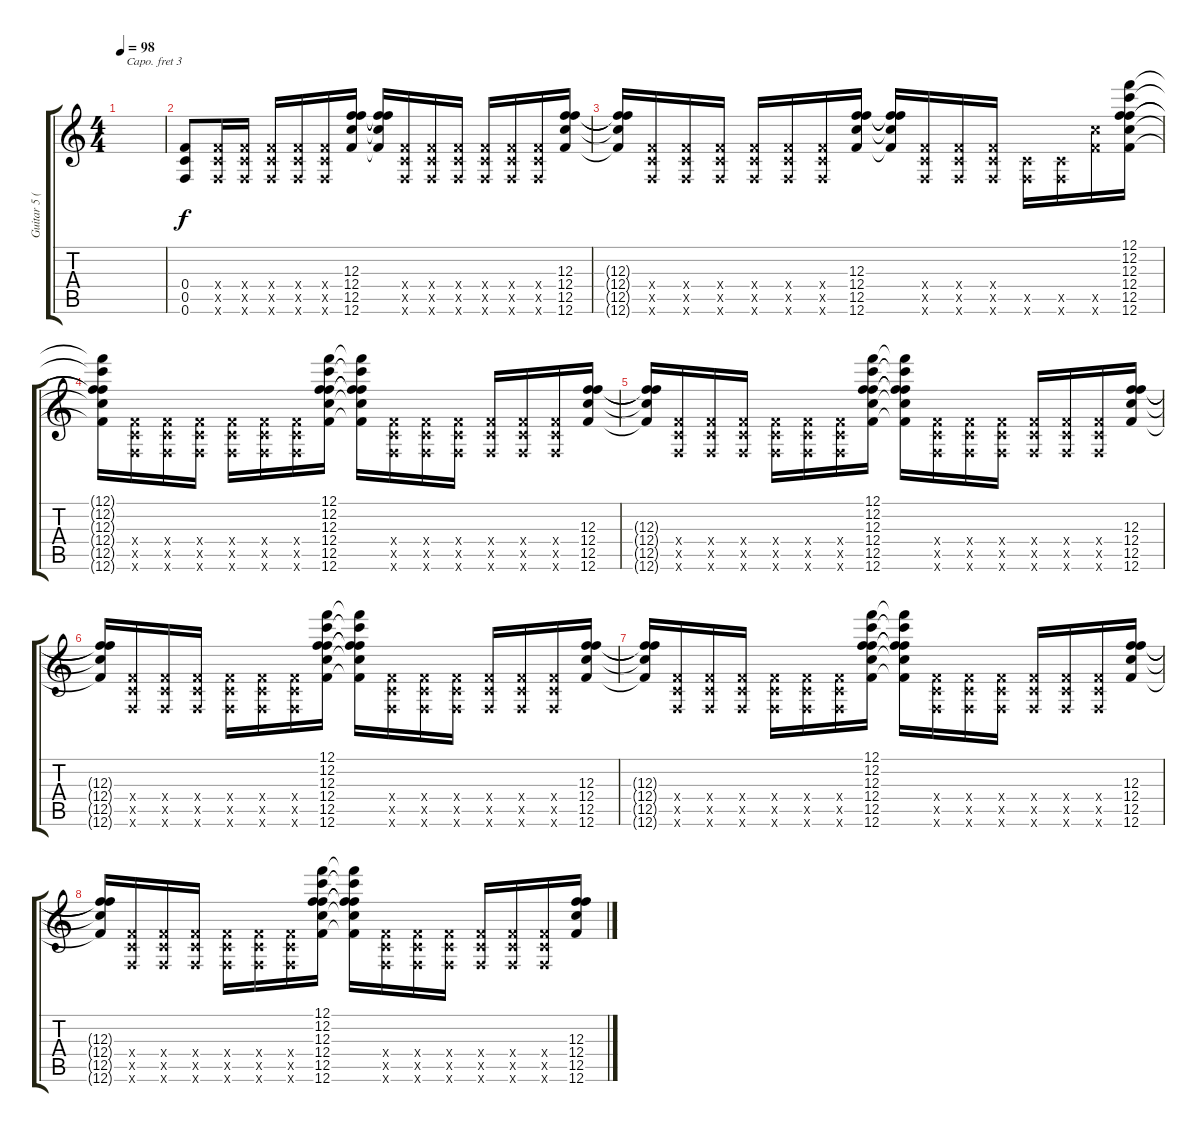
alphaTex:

\track ("Guitar 5 (acous.)" "Guitar 5 (") {instrument acousticguitarsteel}
\staff {score tabs}
\capo 3
\tuning (D4 A3 D3 D3 A2 D2) {hide}
\ts (4 4)
\tempo 98
\clef g2
\ks c
|
(0.4 0.5 0.6).8 (0.4{x} 0.5{x} 0.6{x}).16 (0.4{x} 0.5{x} 0.6{x}).16 (0.4{x} 0.5{x} 0.6{x}).16 (0.4{x} 0.5{x} 0.6{x}).16 (0.4{x} 0.5{x} 0.6{x}).16 (12.3 12.4 12.5 12.6).16 (12.3{t} 12.4{t} 12.5{t} 12.6{t}).16 (0.4{x} 0.5{x} 0.6{x}).16 (0.4{x} 0.5{x} 0.6{x}).16 (0.4{x} 0.5{x} 0.6{x}).16 (0.4{x} 0.5{x} 0.6{x}).16 (0.4{x} 0.5{x} 0.6{x}).16 (0.4{x} 0.5{x} 0.6{x}).16 (12.3 12.4 12.5 12.6).16 |
(12.3{t} 12.4{t} 12.5{t} 12.6{t}).16 (0.4{x} 0.5{x} 0.6{x}).16 (0.4{x} 0.5{x} 0.6{x}).16 (0.4{x} 0.5{x} 0.6{x}).16 (0.4{x} 0.5{x} 0.6{x}).16 (0.4{x} 0.5{x} 0.6{x}).16 (0.4{x} 0.5{x} 0.6{x}).16 (12.3 12.4 12.5 12.6).16 (12.3{t} 12.4{t} 12.5{t} 12.6{t}).16 (0.4{x} 0.5{x} 0.6{x}).16 (0.4{x} 0.5{x} 0.6{x}).16 (0.4{x} 0.5{x} 0.6{x}).16 (0.5{x} 0.6{x}).16 (0.5{x} 0.6{x}).16 (12.5{x} 12.6{x}).16 (12.1 12.2 12.3 12.4 12.5 12.6).16 |
(12.1{t} 12.2{t} 12.3{t} 12.4{t} 12.5{t} 12.6{t}).16 (0.4{x} 0.5{x} 0.6{x}).16 (0.4{x} 0.5{x} 0.6{x}).16 (0.4{x} 0.5{x} 0.6{x}).16 (0.4{x} 0.5{x} 0.6{x}).16 (0.4{x} 0.5{x} 0.6{x}).16 (0.4{x} 0.5{x} 0.6{x}).16 (12.1 12.2 12.3 12.4 12.5 12.6).16 (12.1{t} 12.2{t} 12.3{t} 12.4{t} 12.5{t} 12.6{t}).16 (0.4{x} 0.5{x} 0.6{x}).16 (0.4{x} 0.5{x} 0.6{x}).16 (0.4{x} 0.5{x} 0.6{x}).16 (0.4{x} 0.5{x} 0.6{x}).16 (0.4{x} 0.5{x} 0.6{x}).16 (0.4{x} 0.5{x} 0.6{x}).16 (12.3 12.4 12.5 12.6).16 |
(12.3{t} 12.4{t} 12.5{t} 12.6{t}).16 (0.4{x} 0.5{x} 0.6{x}).16 (0.4{x} 0.5{x} 0.6{x}).16 (0.4{x} 0.5{x} 0.6{x}).16 (0.4{x} 0.5{x} 0.6{x}).16 (0.4{x} 0.5{x} 0.6{x}).16 (0.4{x} 0.5{x} 0.6{x}).16 (12.1 12.2 12.3 12.4 12.5 12.6).16 (12.1{t} 12.2{t} 12.3{t} 12.4{t} 12.5{t} 12.6{t}).16 (0.4{x} 0.5{x} 0.6{x}).16 (0.4{x} 0.5{x} 0.6{x}).16 (0.4{x} 0.5{x} 0.6{x}).16 (0.4{x} 0.5{x} 0.6{x}).16 (0.4{x} 0.5{x} 0.6{x}).16 (0.4{x} 0.5{x} 0.6{x}).16 (12.3 12.4 12.5 12.6).16 |
(12.3{t} 12.4{t} 12.5{t} 12.6{t}).16 (0.4{x} 0.5{x} 0.6{x}).16 (0.4{x} 0.5{x} 0.6{x}).16 (0.4{x} 0.5{x} 0.6{x}).16 (0.4{x} 0.5{x} 0.6{x}).16 (0.4{x} 0.5{x} 0.6{x}).16 (0.4{x} 0.5{x} 0.6{x}).16 (12.1 12.2 12.3 12.4 12.5 12.6).16 (12.1{t} 12.2{t} 12.3{t} 12.4{t} 12.5{t} 12.6{t}).16 (0.4{x} 0.5{x} 0.6{x}).16 (0.4{x} 0.5{x} 0.6{x}).16 (0.4{x} 0.5{x} 0.6{x}).16 (0.4{x} 0.5{x} 0.6{x}).16 (0.4{x} 0.5{x} 0.6{x}).16 (0.4{x} 0.5{x} 0.6{x}).16 (12.3 12.4 12.5 12.6).16 |
(12.3{t} 12.4{t} 12.5{t} 12.6{t}).16 (0.4{x} 0.5{x} 0.6{x}).16 (0.4{x} 0.5{x} 0.6{x}).16 (0.4{x} 0.5{x} 0.6{x}).16 (0.4{x} 0.5{x} 0.6{x}).16 (0.4{x} 0.5{x} 0.6{x}).16 (0.4{x} 0.5{x} 0.6{x}).16 (12.1 12.2 12.3 12.4 12.5 12.6).16 (12.1{t} 12.2{t} 12.3{t} 12.4{t} 12.5{t} 12.6{t}).16 (0.4{x} 0.5{x} 0.6{x}).16 (0.4{x} 0.5{x} 0.6{x}).16 (0.4{x} 0.5{x} 0.6{x}).16 (0.4{x} 0.5{x} 0.6{x}).16 (0.4{x} 0.5{x} 0.6{x}).16 (0.4{x} 0.5{x} 0.6{x}).16 (12.3 12.4 12.5 12.6).16 |
(12.3{t} 12.4{t} 12.5{t} 12.6{t}).16 (0.4{x} 0.5{x} 0.6{x}).16 (0.4{x} 0.5{x} 0.6{x}).16 (0.4{x} 0.5{x} 0.6{x}).16 (0.4{x} 0.5{x} 0.6{x}).16 (0.4{x} 0.5{x} 0.6{x}).16 (0.4{x} 0.5{x} 0.6{x}).16 (12.1 12.2 12.3 12.4 12.5 12.6).16 (12.1{t} 12.2{t} 12.3{t} 12.4{t} 12.5{t} 12.6{t}).16 (0.4{x} 0.5{x} 0.6{x}).16 (0.4{x} 0.5{x} 0.6{x}).16 (0.4{x} 0.5{x} 0.6{x}).16 (0.4{x} 0.5{x} 0.6{x}).16 (0.4{x} 0.5{x} 0.6{x}).16 (0.4{x} 0.5{x} 0.6{x}).16 (12.3 12.4 12.5 12.6).16
